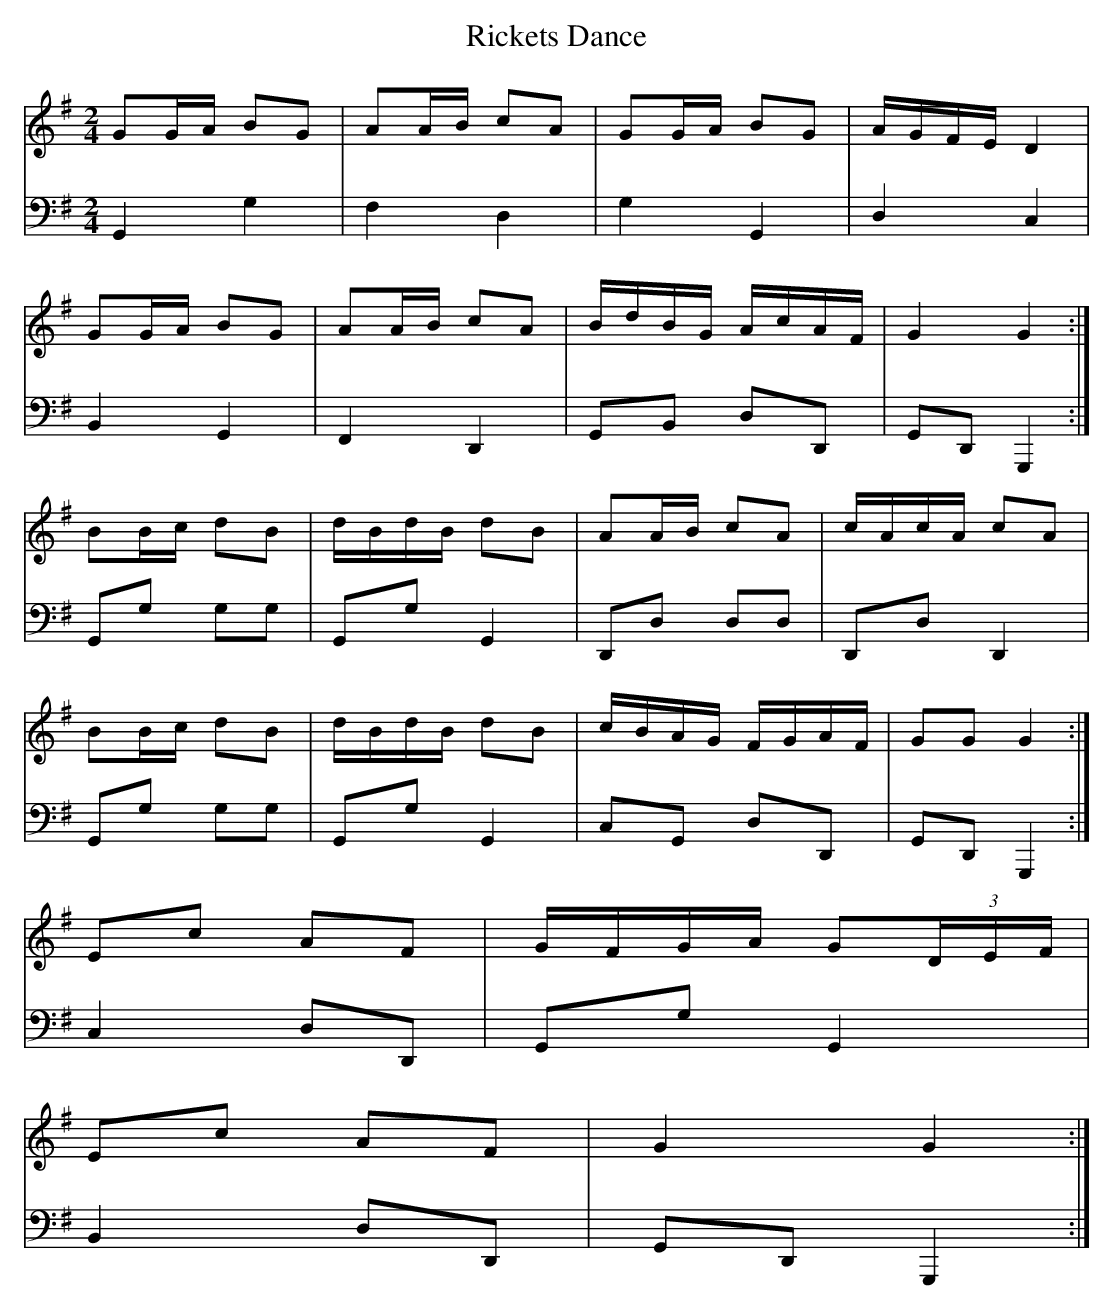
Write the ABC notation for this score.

X:1
T:Rickets Dance
V:1
V:2 bass
M:2/4
K:G
V:1 [L:1/16] G2GA  B2G2|A2AB  c2A2|G2GA   B2G2 |AGFE   D4    |
V:2 [L:1/8]  G,,2  G,2 |F,2   D,2 |G,2    G,,2 |D,2    C,2   |
V:1 [L:1/16] G2GA  B2G2|A2AB  c2A2|BdBG   AcAF |G4     G4   :|
V:2 [L:1/8]  B,,2  G,,2|F,,2  D,,2|G,,B,, D,D,,|G,,D,, G,,,2:|
V:1 [L:1/16] B2Bc  d2B2|dBdB  d2B2|A2AB   c2A2 |cAcA   c2A2  |
V:2 [L:1/8]  G,,G, G,G,|G,,G, G,,2|D,,D,  D,D, |D,,D,  D,,2  |
V:1 [L:1/16] B2Bc  d2B2|dBdB  d2B2|cBAG   FGAF |G2G2   G4   :|
V:2 [L:1/8]  G,,G, G,G,|G,,G, G,,2|C,G,,  D,D,,|G,,D,, G,,,2:|
V:1 [L:1/16] {DEF}[E2G2][E2G2] [F2D2][F2D2]|[E2C2][E2C2] [D4B,4] |\
E2c2         A2F2       | GFGA         G2(3DEF|
V:2 [L:1/8]        G,,G,        G,,G,      | G,,G,        G,,G,  |\
C,2          D,D,,      | G,,G,        G,,2   |
V:1 [L:1/16]      [E2G2][E2G2] [F2D2][F2D2]|[E2C2][E2C2] [D4B,4] |\
E2c2         A2F2       | G4           G4    :|
V:2 [L:1/8]        G,,G,        G,,G,      | G,,G,        G,,2   |\
B,,2         D,D,,      | G,,D,,       G,,,2 :|
